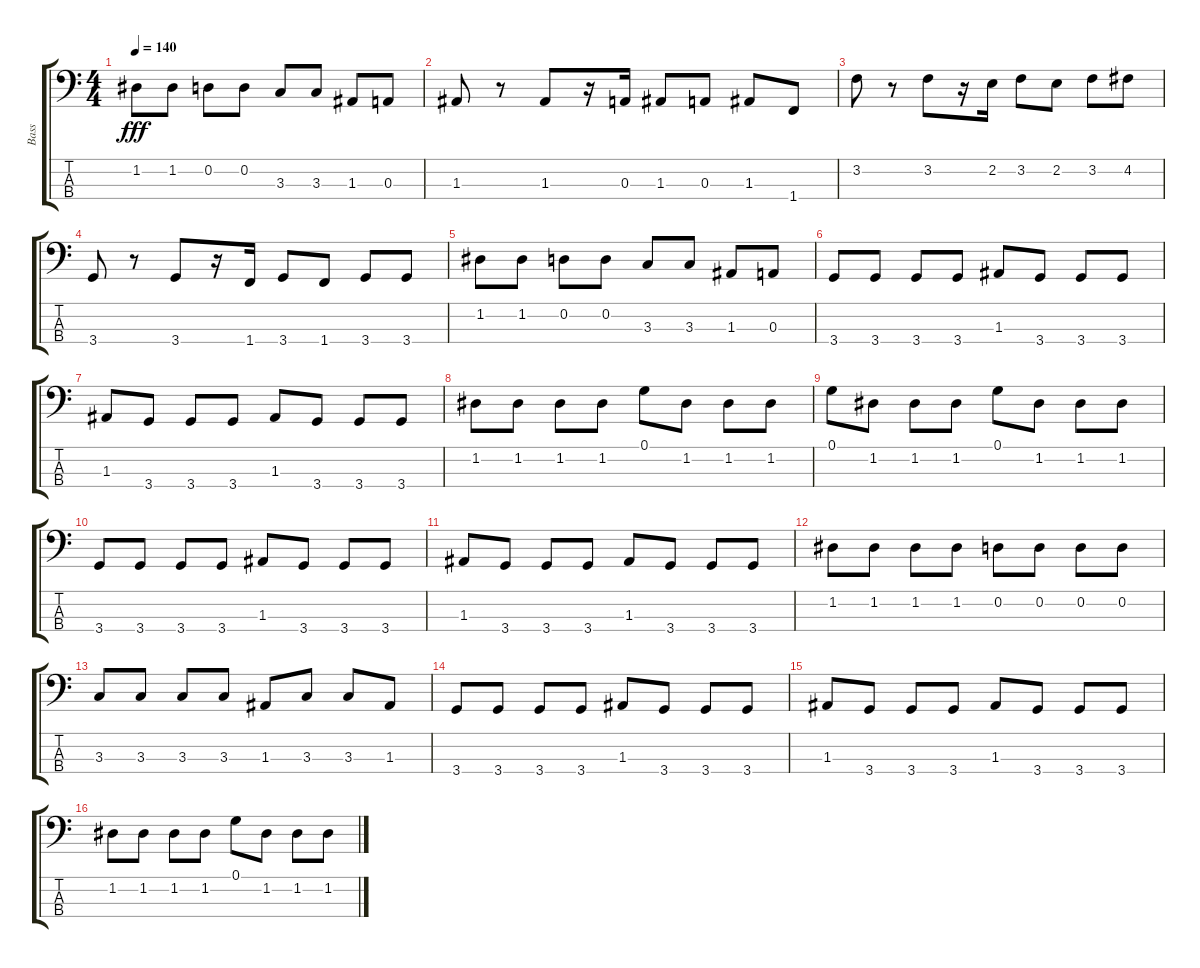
\track ("Bass" "Bass") {instrument electricbassfinger}
\staff {score tabs}
\tuning (G2 D2 A1 E1) {hide}
\ts (4 4)
\tempo 140
\clef f4
\ks c
1.2.8{dy fff} 1.2.8 0.2.8 0.2.8 3.3.8 3.3.8 1.3.8 0.3.8 |
1.3.8 r.8 1.3.8 r.16 0.3.16 1.3.8 0.3.8 1.3.8 1.4.8 |
3.2.8 r.8 3.2.8 r.16 2.2.16 3.2.8 2.2.8 3.2.8 4.2.8 |
3.4.8 r.8 3.4.8 r.16 1.4.16 3.4.8 1.4.8 3.4.8 3.4.8 |
1.2.8 1.2.8 0.2.8 0.2.8 3.3.8 3.3.8 1.3.8 0.3.8 |
3.4.8 3.4.8 3.4.8 3.4.8 1.3.8 3.4.8 3.4.8 3.4.8 |
1.3.8 3.4.8 3.4.8 3.4.8 1.3.8 3.4.8 3.4.8 3.4.8 |
1.2.8 1.2.8 1.2.8 1.2.8 0.1.8 1.2.8 1.2.8 1.2.8 |
0.1.8 1.2.8 1.2.8 1.2.8 0.1.8 1.2.8 1.2.8 1.2.8 |
3.4.8 3.4.8 3.4.8 3.4.8 1.3.8 3.4.8 3.4.8 3.4.8 |
1.3.8 3.4.8 3.4.8 3.4.8 1.3.8 3.4.8 3.4.8 3.4.8 |
1.2.8 1.2.8 1.2.8 1.2.8 0.2.8 0.2.8 0.2.8 0.2.8 |
3.3.8 3.3.8 3.3.8 3.3.8 1.3.8 3.3.8 3.3.8 1.3.8 |
3.4.8 3.4.8 3.4.8 3.4.8 1.3.8 3.4.8 3.4.8 3.4.8 |
1.3.8 3.4.8 3.4.8 3.4.8 1.3.8 3.4.8 3.4.8 3.4.8 |
1.2.8 1.2.8 1.2.8 1.2.8 0.1.8 1.2.8 1.2.8 1.2.8
